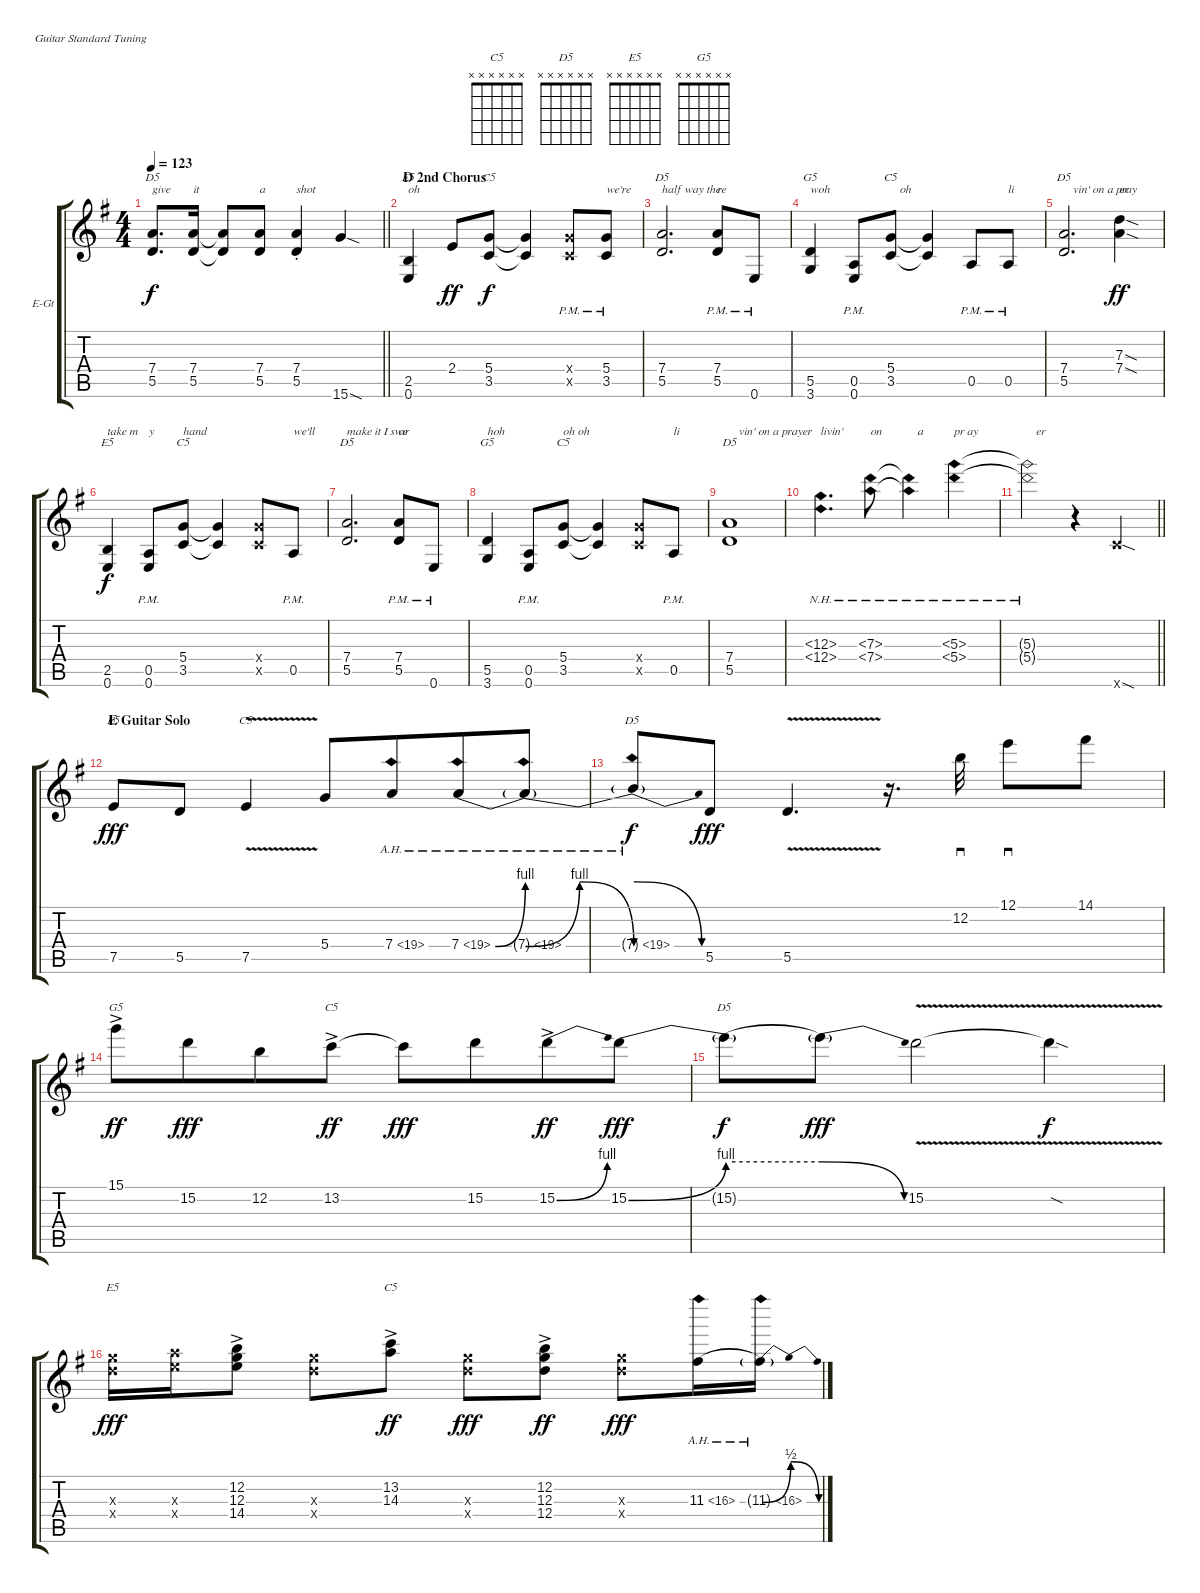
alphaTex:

\bracketExtendMode groupsimilarinstruments
\firstSystemTrackNameOrientation horizontal
\otherSystemsTrackNameOrientation horizontal
\track ("guitar 1 / talkbox" "E-Gt") {instrument distortionguitar}
\staff {score tabs}
\tuning (E4 B3 G3 D3 A2 E2)
\chord ("C5" x x x x x x)
\chord ("D5" x x x x x x)
\chord ("E5" x x x x x x)
\chord ("G5" x x x x x x)
\ts (4 4)
\tempo 123
\clef g2
\barLineRight lightlight
\ks g
(7.4 5.5).8{d ch "D5" txt "give" dy f} (7.4 5.5).16{txt "it"} (7.4{t} 5.5{t}).8 (7.4 5.5).8{txt "a"} (7.4{st} 5.5{st}).4{txt "shot"} 15.6{sod}.4 |
\section ("" "D 2nd Chorus")
(2.5 0.6).4{ch "E5" txt "oh"} 2.4.8{dy ff} (5.4 3.5).8{ch "C5" dy f} (5.4{t} 3.5{t}).4 (5.4{pm x} 3.5{pm x}).8 (5.4{pm} 3.5{pm}).8{txt "we're"} |
(7.4 5.5).2{d ch "D5" txt "half way the"} (7.4{pm} 5.5{pm}).8{txt "re"} 0.6{pm}.8 |
(5.5 3.6).4{ch "G5" txt "woh"} (0.5{pm} 0.6{pm}).8 (5.4 3.5).8{ch "C5" txt "   oh"} (5.4{t} 3.5{t}).4 0.5{pm}.8 0.5{pm}.8{txt "li"} |
(7.4 5.5).2{d ch "D5" txt "   vin' on a pray"} (7.3{sod} 7.4{sod}).4{txt "er" dy ff} |
(2.5 0.6).4{ch "E5" txt "take m" dy f} (0.5{pm} 0.6{pm}).8{txt "y"} (5.4 3.5).8{ch "C5" txt "hand"} (5.4{t} 3.5{t}).4 (5.4{x} 3.5{x}).8 0.5{pm}.8{txt "we'll"} |
(7.4 5.5).2{d ch "D5" txt "make it I swe"} (7.4{pm} 5.5{pm}).8{txt "ar"} 0.6{pm}.8 |
(5.5 3.6).4{ch "G5" txt "hoh"} (0.5{pm} 0.6{pm}).8 (5.4 3.5).8{ch "C5" txt "oh oh"} (5.4{t} 3.5{t}).4 (5.4{x} 3.5{x}).8 0.5{pm}.8{txt "li"} |
(7.4 5.5).1{ch "D5" txt "   vin' on a prayer"} |
(12.3{nh} 12.4{nh}).4{d txt "livin'"} (7.3{nh} 7.4{nh}).8{txt "on"} (7.3{nh t} 7.4{nh t}).4{txt "   a"} (5.3{nh} 5.4{nh}).4{txt "pr ay"} |
\barLineRight lightlight
(5.3{nh t} 5.4{nh t}).2{txt "   er"} r.4 8.6{sod x}.4 |
\section ("" "E Guitar Solo")
7.5.8{ch "E5" dy fff} 5.5.8 7.5{v}.4{ch "C5"} 5.4.8 7.4{ah 12}.8{beam merge} 7.4{be (bend 0 0 60 4) ah 12}.8 7.4{be (bendrelease 0 0 30 4 30 4 60 0) ah 12 t}.8 |
7.4{be (release 0 4 60 0) ah 12 t}.8{ch "D5" dy f} 5.5.8{dy fff} 5.5{v}.4{d} r.16{d} 12.2.32{sd} 12.1.8{sd} 14.1.8 |
15.1{ac}.8{ch "G5" dy ff} 15.2.8{dy fff beam merge} 12.2.8 13.2{ac}.8{ch "C5" dy ff} 13.2{t}.8{dy fff} 15.2.8{beam merge} 15.2{be (bend 0 0 60 4) ac}.8{dy ff} 15.2{be (bend 0 0 60 4)}.8{dy fff} |
15.2{be (hold 0 4 60 4) t}.8{ch "D5" dy f} 15.2{be (release 0 4 60 0) t}.8{dy fff} 15.2{v}.2 15.2{v sod t}.4{dy f} |
(12.3{x} 12.4{x}).16{ch "E5" dy fff} (14.3{x} 14.4{x}).16 (12.2{ac} 12.3{ac} 14.4).8 (12.3{x} 12.4{x}).8 (13.2{ac} 14.3{ac}).8{ch "C5" dy ff} (12.3{x} 12.4{x}).8{dy fff} (12.2{ac} 12.3{ac} 12.4{ac}).8{dy ff} (12.3{x} 12.4{x}).8{dy fff} 11.3{be (hold 0 0 60 0) ah 5}.16 11.3{be (bendrelease 0 0 30 2 30 2 60 0) ah 5 t}.16
